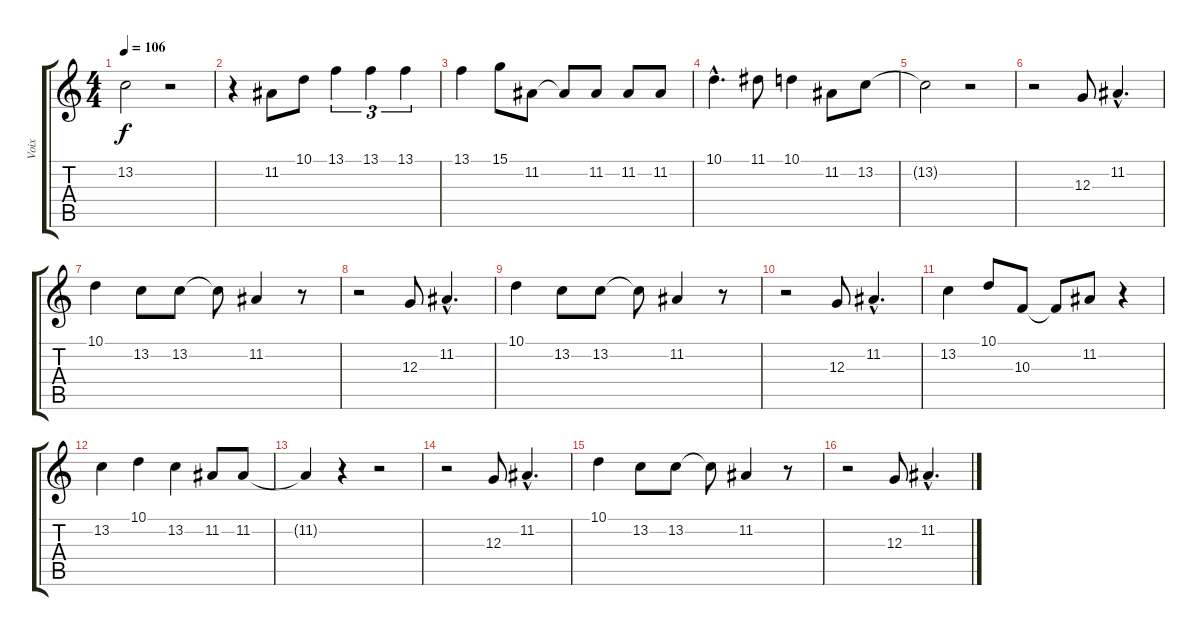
\track ("Voix " "Voix ") {instrument accordion}
\staff {score tabs}
\tuning (E4 B3 G3 D3 A2 E2) {hide}
\ts (4 4)
\tempo 106
\clef g2
\ks c
13.2{t}.2{dy f} r.2 |
r.4 11.2.8 10.1.8 13.1.4{tu (3 2)} 13.1.4{tu (3 2)} 13.1.4{tu (3 2)} |
13.1.4 15.1.8 11.2.8 11.2{t}.8 11.2.8 11.2.8 11.2.8 |
10.1{hac}.4{d} 11.1.8 10.1.4 11.2.8 13.2.8 |
13.2{t}.2 r.2 |
r.2 12.3.8 11.2{hac}.4{d} |
10.1.4 13.2.8 13.2.8 13.2{t}.8 11.2.4 r.8 |
r.2 12.3.8 11.2{hac}.4{d} |
10.1.4 13.2.8 13.2.8 13.2{t}.8 11.2.4 r.8 |
r.2 12.3.8 11.2{hac}.4{d} |
13.2.4 10.1.8 10.3.8 10.3{t}.8 11.2.8 r.4 |
13.2.4 10.1.4 13.2.4 11.2.8 11.2.8 |
11.2{t}.4 r.4 r.2 |
r.2 12.3.8 11.2{hac}.4{d} |
10.1.4 13.2.8 13.2.8 13.2{t}.8 11.2.4 r.8 |
r.2 12.3.8 11.2{hac}.4{d}
